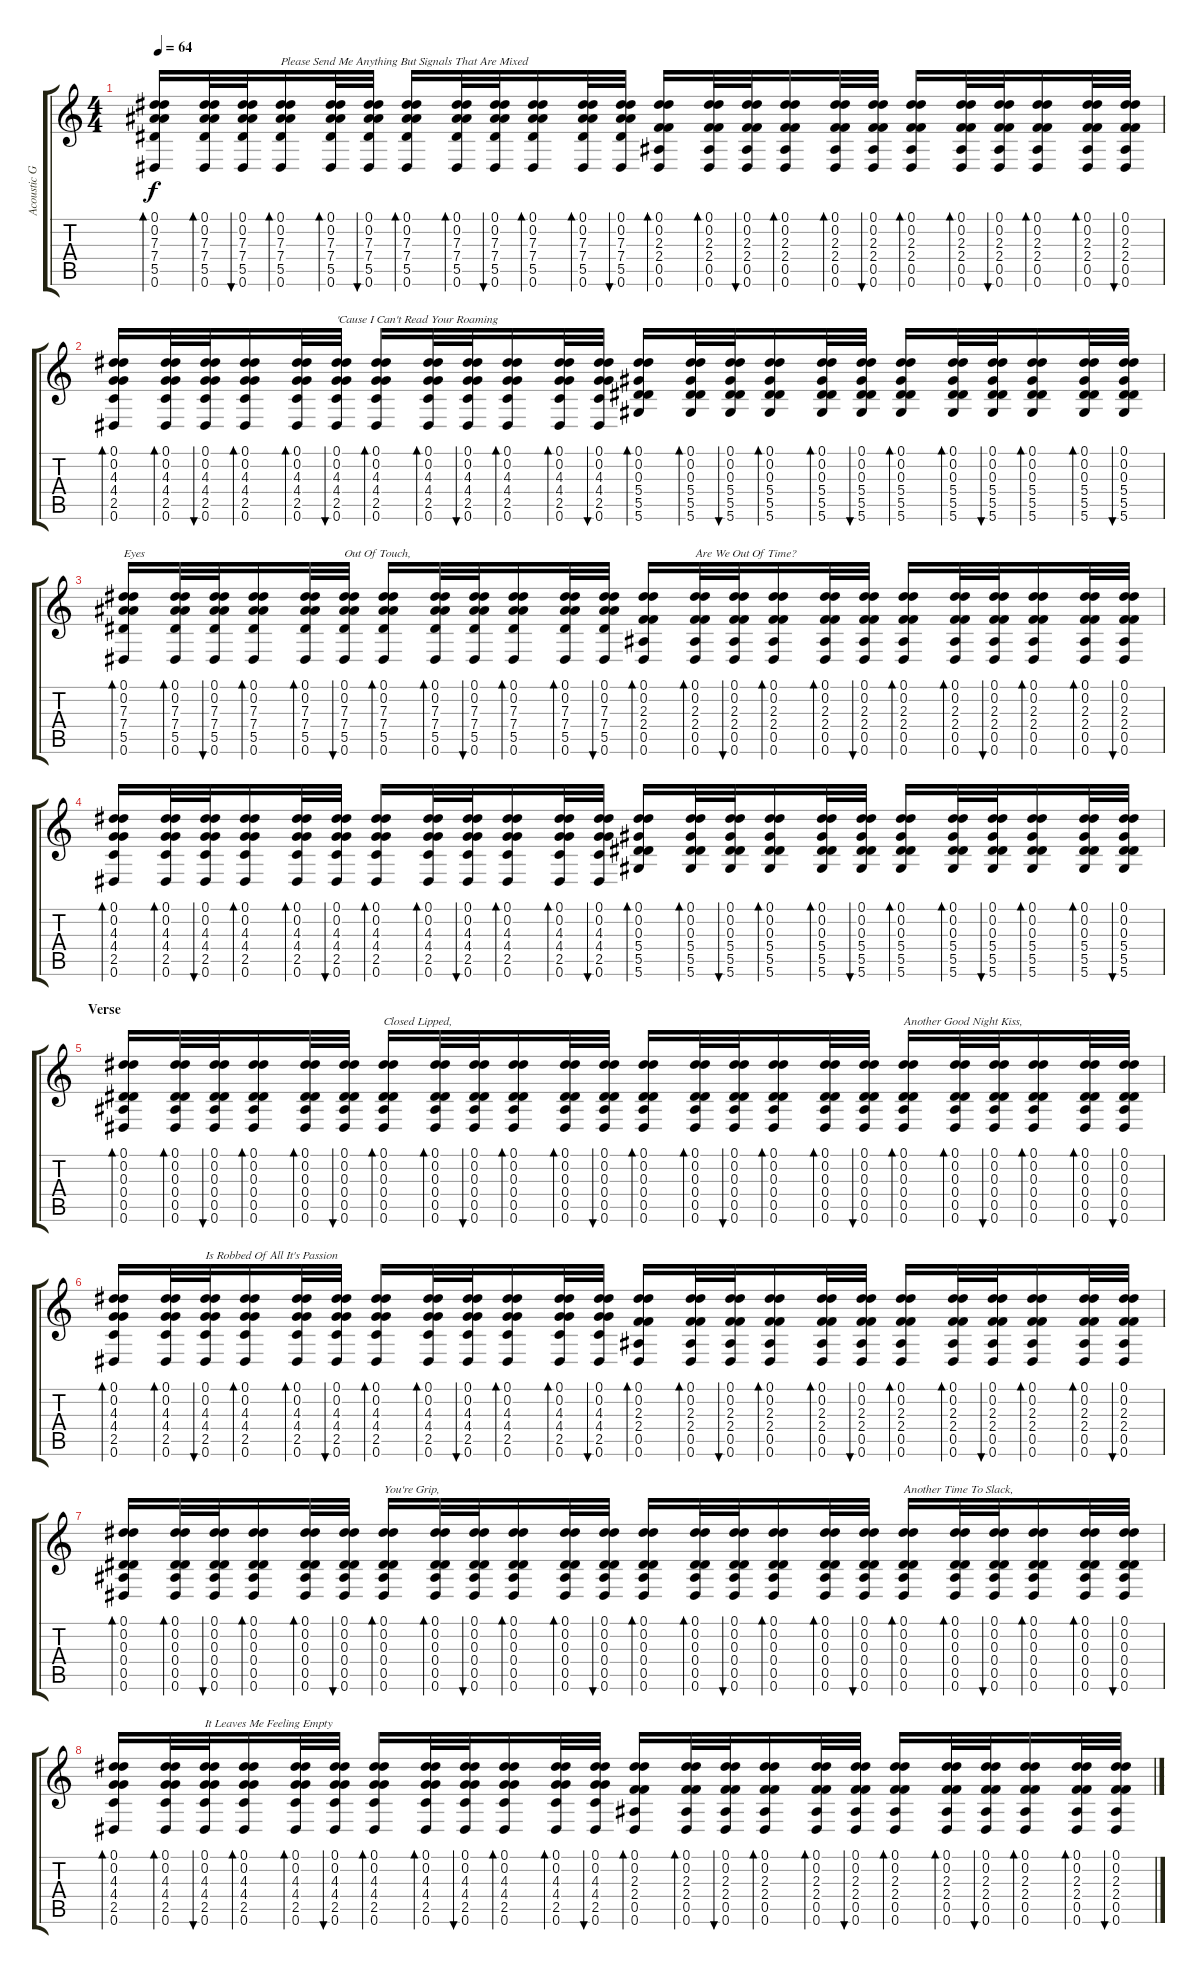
\track ("Acoustic Guitar" "Acoustic G") {instrument acousticguitarsteel}
\staff {score tabs}
\tuning (Eb4 Eb4 Eb3 Eb3 Bb2 Eb2) {hide}
\ts (4 4)
\tempo 64
\clef g2
\ks c
(0.1 0.2 7.3 7.4 5.5 0.6).16{bd 30 dy f} (0.1 0.2 7.3 7.4 5.5 0.6).32{bd 30} (0.1 0.2 7.3 7.4 5.5 0.6).32{bu 30} (0.1 0.2 7.3 7.4 5.5 0.6).16{bd 30 txt "Please Send Me Anything But Signals That Are Mixed"} (0.1 0.2 7.3 7.4 5.5 0.6).32{bd 30} (0.1 0.2 7.3 7.4 5.5 0.6).32{bu 30} (0.1 0.2 7.3 7.4 5.5 0.6).16{bd 30} (0.1 0.2 7.3 7.4 5.5 0.6).32{bd 30} (0.1 0.2 7.3 7.4 5.5 0.6).32{bu 30} (0.1 0.2 7.3 7.4 5.5 0.6).16{bd 30} (0.1 0.2 7.3 7.4 5.5 0.6).32{bd 30} (0.1 0.2 7.3 7.4 5.5 0.6).32{bu 30} (0.1 0.2 2.3 2.4 0.5 0.6).16{bd 30} (0.1 0.2 2.3 2.4 0.5 0.6).32{bd 30} (0.1 0.2 2.3 2.4 0.5 0.6).32{bu 30} (0.1 0.2 2.3 2.4 0.5 0.6).16{bd 30} (0.1 0.2 2.3 2.4 0.5 0.6).32{bd 30} (0.1 0.2 2.3 2.4 0.5 0.6).32{bu 30} (0.1 0.2 2.3 2.4 0.5 0.6).16{bd 30} (0.1 0.2 2.3 2.4 0.5 0.6).32{bd 30} (0.1 0.2 2.3 2.4 0.5 0.6).32{bu 30} (0.1 0.2 2.3 2.4 0.5 0.6).16{bd 30} (0.1 0.2 2.3 2.4 0.5 0.6).32{bd 30} (0.1 0.2 2.3 2.4 0.5 0.6).32{bu 30} |
(0.1 0.2 4.3 4.4 2.5 0.6).16{bd 30} (0.1 0.2 4.3 4.4 2.5 0.6).32{bd 30} (0.1 0.2 4.3 4.4 2.5 0.6).32{bu 30} (0.1 0.2 4.3 4.4 2.5 0.6).16{bd 30} (0.1 0.2 4.3 4.4 2.5 0.6).32{bd 30} (0.1 0.2 4.3 4.4 2.5 0.6).32{bu 30 txt "'Cause I Can't Read Your Roaming"} (0.1 0.2 4.3 4.4 2.5 0.6).16{bd 30} (0.1 0.2 4.3 4.4 2.5 0.6).32{bd 30} (0.1 0.2 4.3 4.4 2.5 0.6).32{bu 30} (0.1 0.2 4.3 4.4 2.5 0.6).16{bd 30} (0.1 0.2 4.3 4.4 2.5 0.6).32{bd 30} (0.1 0.2 4.3 4.4 2.5 0.6).32{bu 30} (0.1 0.2 0.3 5.4 5.5 5.6).16{bd 30} (0.1 0.2 0.3 5.4 5.5 5.6).32{bd 30} (0.1 0.2 0.3 5.4 5.5 5.6).32{bu 30} (0.1 0.2 0.3 5.4 5.5 5.6).16{bd 30} (0.1 0.2 0.3 5.4 5.5 5.6).32{bd 30} (0.1 0.2 0.3 5.4 5.5 5.6).32{bu 30} (0.1 0.2 0.3 5.4 5.5 5.6).16{bd 30} (0.1 0.2 0.3 5.4 5.5 5.6).32{bd 30} (0.1 0.2 0.3 5.4 5.5 5.6).32{bu 30} (0.1 0.2 0.3 5.4 5.5 5.6).16{bd 30} (0.1 0.2 0.3 5.4 5.5 5.6).32{bd 30} (0.1 0.2 0.3 5.4 5.5 5.6).32{bu 30} |
(0.1 0.2 7.3 7.4 5.5 0.6).16{bd 30 txt "Eyes"} (0.1 0.2 7.3 7.4 5.5 0.6).32{bd 30} (0.1 0.2 7.3 7.4 5.5 0.6).32{bu 30} (0.1 0.2 7.3 7.4 5.5 0.6).16{bd 30} (0.1 0.2 7.3 7.4 5.5 0.6).32{bd 30} (0.1 0.2 7.3 7.4 5.5 0.6).32{bu 30 txt "Out Of Touch,"} (0.1 0.2 7.3 7.4 5.5 0.6).16{bd 30} (0.1 0.2 7.3 7.4 5.5 0.6).32{bd 30} (0.1 0.2 7.3 7.4 5.5 0.6).32{bu 30} (0.1 0.2 7.3 7.4 5.5 0.6).16{bd 30} (0.1 0.2 7.3 7.4 5.5 0.6).32{bd 30} (0.1 0.2 7.3 7.4 5.5 0.6).32{bu 30} (0.1 0.2 2.3 2.4 0.5 0.6).16{bd 30} (0.1 0.2 2.3 2.4 0.5 0.6).32{bd 30 txt "Are We Out Of Time?"} (0.1 0.2 2.3 2.4 0.5 0.6).32{bu 30} (0.1 0.2 2.3 2.4 0.5 0.6).16{bd 30} (0.1 0.2 2.3 2.4 0.5 0.6).32{bd 30} (0.1 0.2 2.3 2.4 0.5 0.6).32{bu 30} (0.1 0.2 2.3 2.4 0.5 0.6).16{bd 30} (0.1 0.2 2.3 2.4 0.5 0.6).32{bd 30} (0.1 0.2 2.3 2.4 0.5 0.6).32{bu 30} (0.1 0.2 2.3 2.4 0.5 0.6).16{bd 30} (0.1 0.2 2.3 2.4 0.5 0.6).32{bd 30} (0.1 0.2 2.3 2.4 0.5 0.6).32{bu 30} |
(0.1 0.2 4.3 4.4 2.5 0.6).16{bd 30} (0.1 0.2 4.3 4.4 2.5 0.6).32{bd 30} (0.1 0.2 4.3 4.4 2.5 0.6).32{bu 30} (0.1 0.2 4.3 4.4 2.5 0.6).16{bd 30} (0.1 0.2 4.3 4.4 2.5 0.6).32{bd 30} (0.1 0.2 4.3 4.4 2.5 0.6).32{bu 30} (0.1 0.2 4.3 4.4 2.5 0.6).16{bd 30} (0.1 0.2 4.3 4.4 2.5 0.6).32{bd 30} (0.1 0.2 4.3 4.4 2.5 0.6).32{bu 30} (0.1 0.2 4.3 4.4 2.5 0.6).16{bd 30} (0.1 0.2 4.3 4.4 2.5 0.6).32{bd 30} (0.1 0.2 4.3 4.4 2.5 0.6).32{bu 30} (0.1 0.2 0.3 5.4 5.5 5.6).16{bd 30} (0.1 0.2 0.3 5.4 5.5 5.6).32{bd 30} (0.1 0.2 0.3 5.4 5.5 5.6).32{bu 30} (0.1 0.2 0.3 5.4 5.5 5.6).16{bd 30} (0.1 0.2 0.3 5.4 5.5 5.6).32{bd 30} (0.1 0.2 0.3 5.4 5.5 5.6).32{bu 30} (0.1 0.2 0.3 5.4 5.5 5.6).16{bd 30} (0.1 0.2 0.3 5.4 5.5 5.6).32{bd 30} (0.1 0.2 0.3 5.4 5.5 5.6).32{bu 30} (0.1 0.2 0.3 5.4 5.5 5.6).16{bd 30} (0.1 0.2 0.3 5.4 5.5 5.6).32{bd 30} (0.1 0.2 0.3 5.4 5.5 5.6).32{bu 30} |
\section ("" "Verse")
(0.1 0.2 0.3 0.4 0.5 0.6).16{bd 30} (0.1 0.2 0.3 0.4 0.5 0.6).32{bd 30} (0.1 0.2 0.3 0.4 0.5 0.6).32{bu 30} (0.1 0.2 0.3 0.4 0.5 0.6).16{bd 30} (0.1 0.2 0.3 0.4 0.5 0.6).32{bd 30} (0.1 0.2 0.3 0.4 0.5 0.6).32{bu 30} (0.1 0.2 0.3 0.4 0.5 0.6).16{bd 30 txt "Closed Lipped,"} (0.1 0.2 0.3 0.4 0.5 0.6).32{bd 30} (0.1 0.2 0.3 0.4 0.5 0.6).32{bu 30} (0.1 0.2 0.3 0.4 0.5 0.6).16{bd 30} (0.1 0.2 0.3 0.4 0.5 0.6).32{bd 30} (0.1 0.2 0.3 0.4 0.5 0.6).32{bu 30} (0.1 0.2 0.3 0.4 0.5 0.6).16{bd 30} (0.1 0.2 0.3 0.4 0.5 0.6).32{bd 30} (0.1 0.2 0.3 0.4 0.5 0.6).32{bu 30} (0.1 0.2 0.3 0.4 0.5 0.6).16{bd 30} (0.1 0.2 0.3 0.4 0.5 0.6).32{bd 30} (0.1 0.2 0.3 0.4 0.5 0.6).32{bu 30} (0.1 0.2 0.3 0.4 0.5 0.6).16{bd 30 txt "Another Good Night Kiss,"} (0.1 0.2 0.3 0.4 0.5 0.6).32{bd 30} (0.1 0.2 0.3 0.4 0.5 0.6).32{bu 30} (0.1 0.2 0.3 0.4 0.5 0.6).16{bd 30} (0.1 0.2 0.3 0.4 0.5 0.6).32{bd 30} (0.1 0.2 0.3 0.4 0.5 0.6).32{bu 30} |
(0.1 0.2 4.3 4.4 2.5 0.6).16{bd 30} (0.1 0.2 4.3 4.4 2.5 0.6).32{bd 30} (0.1 0.2 4.3 4.4 2.5 0.6).32{bu 30 txt "Is Robbed Of All It's Passion"} (0.1 0.2 4.3 4.4 2.5 0.6).16{bd 30} (0.1 0.2 4.3 4.4 2.5 0.6).32{bd 30} (0.1 0.2 4.3 4.4 2.5 0.6).32{bu 30} (0.1 0.2 4.3 4.4 2.5 0.6).16{bd 30} (0.1 0.2 4.3 4.4 2.5 0.6).32{bd 30} (0.1 0.2 4.3 4.4 2.5 0.6).32{bu 30} (0.1 0.2 4.3 4.4 2.5 0.6).16{bd 30} (0.1 0.2 4.3 4.4 2.5 0.6).32{bd 30} (0.1 0.2 4.3 4.4 2.5 0.6).32{bu 30} (0.1 0.2 2.3 2.4 0.5 0.6).16{bd 30} (0.1 0.2 2.3 2.4 0.5 0.6).32{bd 30} (0.1 0.2 2.3 2.4 0.5 0.6).32{bu 30} (0.1 0.2 2.3 2.4 0.5 0.6).16{bd 30} (0.1 0.2 2.3 2.4 0.5 0.6).32{bd 30} (0.1 0.2 2.3 2.4 0.5 0.6).32{bu 30} (0.1 0.2 2.3 2.4 0.5 0.6).16{bd 30} (0.1 0.2 2.3 2.4 0.5 0.6).32{bd 30} (0.1 0.2 2.3 2.4 0.5 0.6).32{bu 30} (0.1 0.2 2.3 2.4 0.5 0.6).16{bd 30} (0.1 0.2 2.3 2.4 0.5 0.6).32{bd 30} (0.1 0.2 2.3 2.4 0.5 0.6).32{bu 30} |
(0.1 0.2 0.3 0.4 0.5 0.6).16{bd 30} (0.1 0.2 0.3 0.4 0.5 0.6).32{bd 30} (0.1 0.2 0.3 0.4 0.5 0.6).32{bu 30} (0.1 0.2 0.3 0.4 0.5 0.6).16{bd 30} (0.1 0.2 0.3 0.4 0.5 0.6).32{bd 30} (0.1 0.2 0.3 0.4 0.5 0.6).32{bu 30} (0.1 0.2 0.3 0.4 0.5 0.6).16{bd 30 txt "You're Grip,"} (0.1 0.2 0.3 0.4 0.5 0.6).32{bd 30} (0.1 0.2 0.3 0.4 0.5 0.6).32{bu 30} (0.1 0.2 0.3 0.4 0.5 0.6).16{bd 30} (0.1 0.2 0.3 0.4 0.5 0.6).32{bd 30} (0.1 0.2 0.3 0.4 0.5 0.6).32{bu 30} (0.1 0.2 0.3 0.4 0.5 0.6).16{bd 30} (0.1 0.2 0.3 0.4 0.5 0.6).32{bd 30} (0.1 0.2 0.3 0.4 0.5 0.6).32{bu 30} (0.1 0.2 0.3 0.4 0.5 0.6).16{bd 30} (0.1 0.2 0.3 0.4 0.5 0.6).32{bd 30} (0.1 0.2 0.3 0.4 0.5 0.6).32{bu 30} (0.1 0.2 0.3 0.4 0.5 0.6).16{bd 30 txt "Another Time To Slack,"} (0.1 0.2 0.3 0.4 0.5 0.6).32{bd 30} (0.1 0.2 0.3 0.4 0.5 0.6).32{bu 30} (0.1 0.2 0.3 0.4 0.5 0.6).16{bd 30} (0.1 0.2 0.3 0.4 0.5 0.6).32{bd 30} (0.1 0.2 0.3 0.4 0.5 0.6).32{bu 30} |
(0.1 0.2 4.3 4.4 2.5 0.6).16{bd 30} (0.1 0.2 4.3 4.4 2.5 0.6).32{bd 30} (0.1 0.2 4.3 4.4 2.5 0.6).32{bu 30 txt "It Leaves Me Feeling Empty"} (0.1 0.2 4.3 4.4 2.5 0.6).16{bd 30} (0.1 0.2 4.3 4.4 2.5 0.6).32{bd 30} (0.1 0.2 4.3 4.4 2.5 0.6).32{bu 30} (0.1 0.2 4.3 4.4 2.5 0.6).16{bd 30} (0.1 0.2 4.3 4.4 2.5 0.6).32{bd 30} (0.1 0.2 4.3 4.4 2.5 0.6).32{bu 30} (0.1 0.2 4.3 4.4 2.5 0.6).16{bd 30} (0.1 0.2 4.3 4.4 2.5 0.6).32{bd 30} (0.1 0.2 4.3 4.4 2.5 0.6).32{bu 30} (0.1 0.2 2.3 2.4 0.5 0.6).16{bd 30} (0.1 0.2 2.3 2.4 0.5 0.6).32{bd 30} (0.1 0.2 2.3 2.4 0.5 0.6).32{bu 30} (0.1 0.2 2.3 2.4 0.5 0.6).16{bd 30} (0.1 0.2 2.3 2.4 0.5 0.6).32{bd 30} (0.1 0.2 2.3 2.4 0.5 0.6).32{bu 30} (0.1 0.2 2.3 2.4 0.5 0.6).16{bd 30} (0.1 0.2 2.3 2.4 0.5 0.6).32{bd 30} (0.1 0.2 2.3 2.4 0.5 0.6).32{bu 30} (0.1 0.2 2.3 2.4 0.5 0.6).16{bd 30} (0.1 0.2 2.3 2.4 0.5 0.6).32{bd 30} (0.1 0.2 2.3 2.4 0.5 0.6).32{bu 30}
